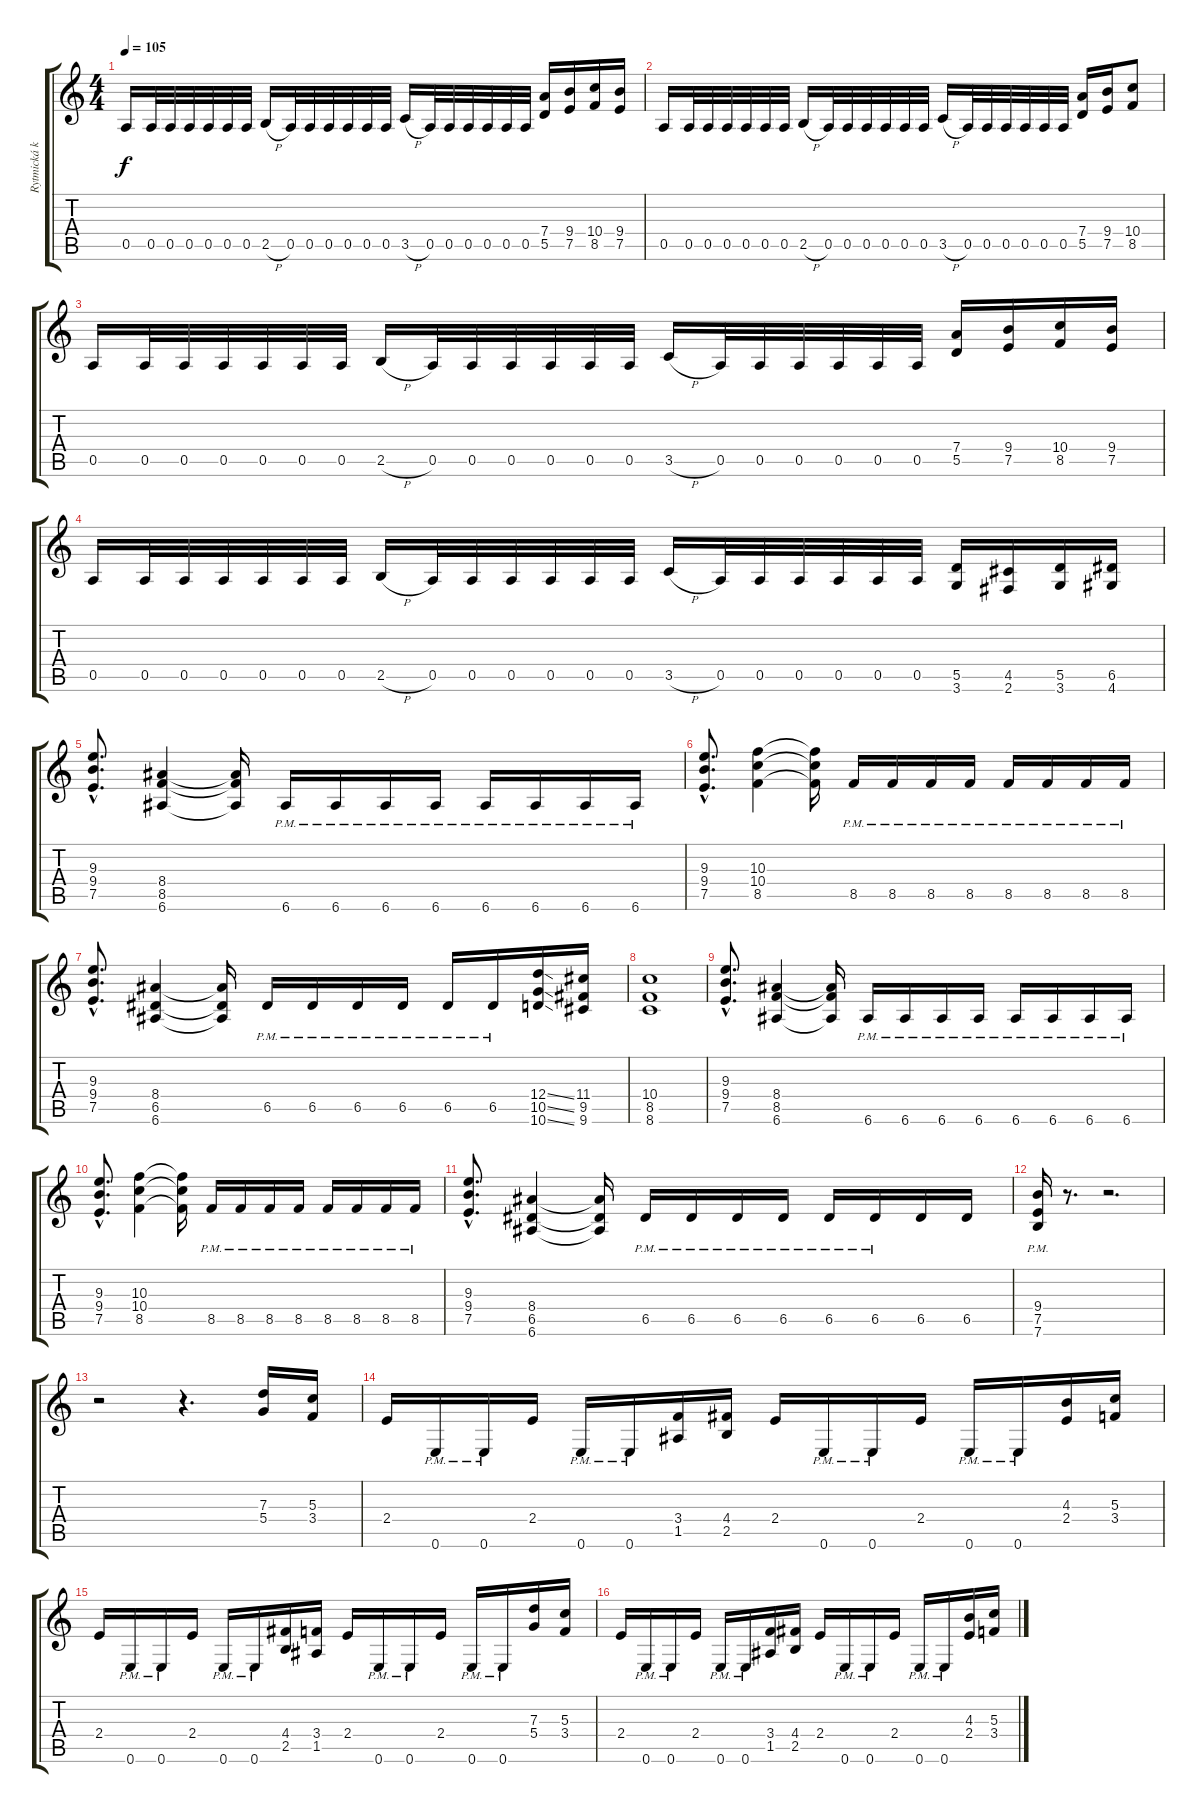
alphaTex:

\track ("Rytmická kytara" "Rytmická k") {instrument overdrivenguitar}
\staff {score tabs}
\tuning (E4 B3 G3 D3 A2 E2) {hide}
\ts (4 4)
\tempo 105
\clef g2
\ks c
0.5.16{dy f} 0.5.32 0.5.32 0.5.32 0.5.32 0.5.32 0.5.32 2.5{h}.16 0.5.32 0.5.32 0.5.32 0.5.32 0.5.32 0.5.32 3.5{h}.16 0.5.32 0.5.32 0.5.32 0.5.32 0.5.32 0.5.32 (7.4 5.5).16 (9.4 7.5).16 (10.4 8.5).16 (9.4 7.5).16 |
0.5.16 0.5.32 0.5.32 0.5.32 0.5.32 0.5.32 0.5.32 2.5{h}.16 0.5.32 0.5.32 0.5.32 0.5.32 0.5.32 0.5.32 3.5{h}.16 0.5.32 0.5.32 0.5.32 0.5.32 0.5.32 0.5.32 (7.4 5.5).16 (9.4 7.5).16 (10.4 8.5).8 |
0.5.16 0.5.32 0.5.32 0.5.32 0.5.32 0.5.32 0.5.32 2.5{h}.16 0.5.32 0.5.32 0.5.32 0.5.32 0.5.32 0.5.32 3.5{h}.16 0.5.32 0.5.32 0.5.32 0.5.32 0.5.32 0.5.32 (7.4 5.5).16 (9.4 7.5).16 (10.4 8.5).16 (9.4 7.5).16 |
0.5.16 0.5.32 0.5.32 0.5.32 0.5.32 0.5.32 0.5.32 2.5{h}.16 0.5.32 0.5.32 0.5.32 0.5.32 0.5.32 0.5.32 3.5{h}.16 0.5.32 0.5.32 0.5.32 0.5.32 0.5.32 0.5.32 (5.5 3.6).16 (4.5 2.6).16 (5.5 3.6).16 (6.5 4.6).16 |
(9.3{hac} 9.4{hac} 7.5{hac}).8{d} (8.4 8.5 6.6).4 (8.4{t} 8.5{t} 6.6{t}).16 6.6{pm}.16 6.6{pm}.16 6.6{pm}.16 6.6{pm}.16 6.6{pm}.16 6.6{pm}.16 6.6{pm}.16 6.6{pm}.16 |
(9.3{hac} 9.4{hac} 7.5{hac}).8{d} (10.3 10.4 8.5).4 (10.3{t} 10.4{t} 8.5{t}).16 8.5{pm}.16 8.5{pm}.16 8.5{pm}.16 8.5{pm}.16 8.5{pm}.16 8.5{pm}.16 8.5{pm}.16 8.5{pm}.16 |
(9.3{hac} 9.4{hac} 7.5{hac}).8{d} (8.4 6.5 6.6).4 (8.4{t} 6.5{t} 6.6{t}).16 6.5{pm}.16 6.5{pm}.16 6.5{pm}.16 6.5{pm}.16 6.5{pm}.16 6.5{pm}.16 (12.4{ss} 10.5{ss} 10.6{ss}).16 (11.4 9.5 9.6).16 |
(10.4 8.5 8.6).1 |
(9.3{hac} 9.4{hac} 7.5{hac}).8{d} (8.4 8.5 6.6).4 (8.4{t} 8.5{t} 6.6{t}).16 6.6{pm}.16 6.6{pm}.16 6.6{pm}.16 6.6{pm}.16 6.6{pm}.16 6.6{pm}.16 6.6{pm}.16 6.6{pm}.16 |
(9.3{hac} 9.4{hac} 7.5{hac}).8{d} (10.3 10.4 8.5).4 (10.3{t} 10.4{t} 8.5{t}).16 8.5{pm}.16 8.5{pm}.16 8.5{pm}.16 8.5{pm}.16 8.5{pm}.16 8.5{pm}.16 8.5{pm}.16 8.5{pm}.16 |
(9.3{hac} 9.4{hac} 7.5{hac}).8{d} (8.4 6.5 6.6).4 (8.4{t} 6.5{t} 6.6{t}).16 6.5{pm}.16 6.5{pm}.16 6.5{pm}.16 6.5{pm}.16 6.5{pm}.16 6.5{pm}.16 6.5.16 6.5.16 |
(9.4 7.5{pm} 7.6).16 r.8{d} r.2{d} |
r.2 r.4{d} (7.3 5.4).16 (5.3 3.4).16 |
2.4.16 0.6{pm}.16 0.6{pm}.16 2.4.16 0.6{pm}.16 0.6{pm}.16 (3.4 1.5).16 (4.4 2.5).16 2.4.16 0.6{pm}.16 0.6{pm}.16 2.4.16 0.6{pm}.16 0.6{pm}.16 (4.3 2.4).16 (5.3 3.4).16 |
2.4.16 0.6{pm}.16 0.6{pm}.16 2.4.16 0.6{pm}.16 0.6{pm}.16 (4.4 2.5).16 (3.4 1.5).16 2.4.16 0.6{pm}.16 0.6{pm}.16 2.4.16 0.6{pm}.16 0.6{pm}.16 (7.3 5.4).16 (5.3 3.4).16 |
2.4.16 0.6{pm}.16 0.6{pm}.16 2.4.16 0.6{pm}.16 0.6{pm}.16 (3.4 1.5).16 (4.4 2.5).16 2.4.16 0.6{pm}.16 0.6{pm}.16 2.4.16 0.6{pm}.16 0.6{pm}.16 (4.3 2.4).16 (5.3 3.4).16
